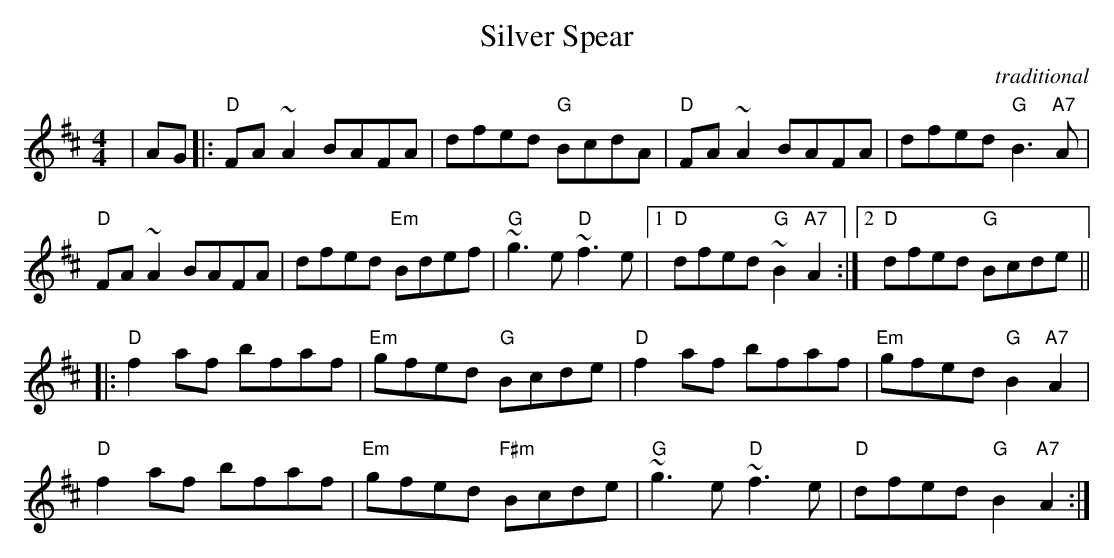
X:1
T:Silver Spear
C:traditional
M:4/4
L:1/8
K:D
|AG |:"D"FA~A2 BAFA|dfed "G"BcdA|"D"FA ~A2 BAFA|dfed "G"B3 "A7"A|!
"D"FA ~A2 BAFA|dfed "Em"Bdef|"G"~g3 e"D"~f3 e|1"D"dfed "G"~B2 "A7"A2:|2"D"dfed "G"Bcde||!
|:"D"f2af bfaf|"Em"gfed "G"Bcde|"D"f2af bfaf|"Em"gfed "G"B2 "A7"A2|!
"D"f2af bfaf|"Em"gfed "F#m"Bcde|"G"~g3 e"D"~f3 e|"D"dfed "G"B2 "A7"A2:|
